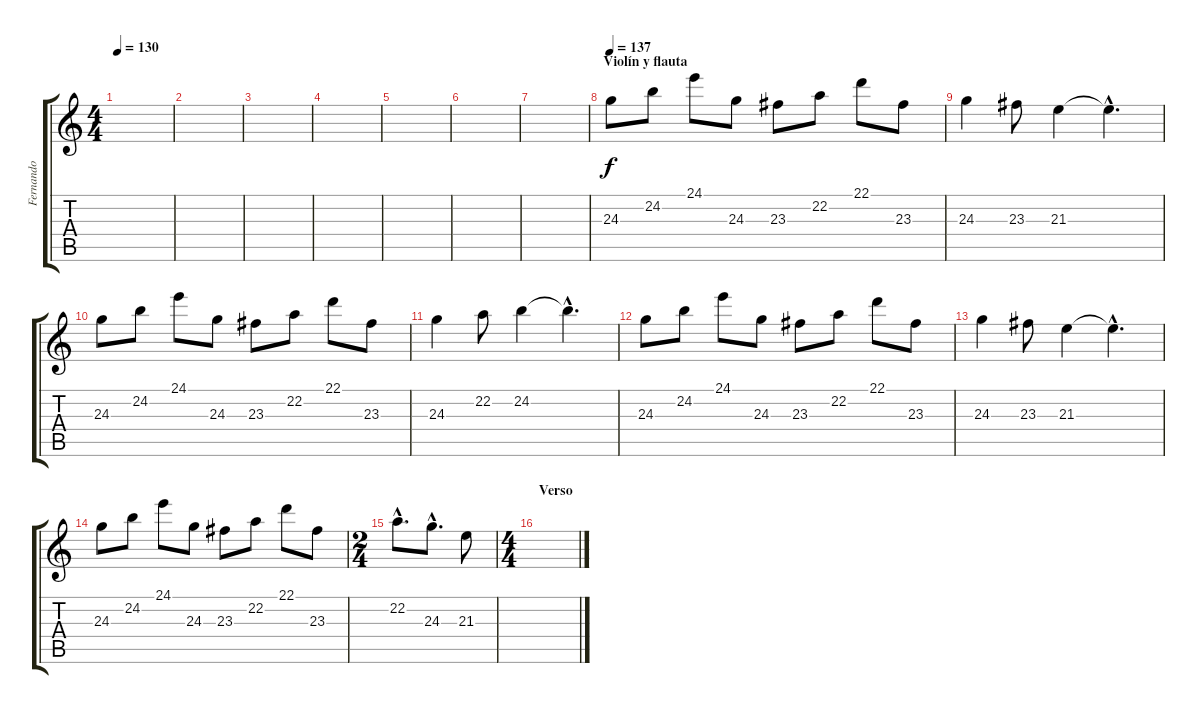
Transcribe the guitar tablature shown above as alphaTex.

\track ("Fernando" "Fernando") {instrument flute}
\staff {score tabs}
\tuning (E4 B3 G3 D3 A2 E2) {hide}
\ts (4 4)
\tempo 130
\clef g2
\ks c
|
|
|
|
|
|
|
\section ("" "Violín y flauta")
\tempo 137
24.3.8{volume 16} 24.2.8 24.1.8 24.3.8 23.3.8 22.2.8 22.1.8 23.3.8 |
24.3.4 23.3.8 21.3.4 21.3{hac t}.4{d} |
24.3.8 24.2.8 24.1.8 24.3.8 23.3.8 22.2.8 22.1.8 23.3.8 |
24.3.4 22.2.8 24.2.4 24.2{hac t}.4{d} |
24.3.8 24.2.8 24.1.8 24.3.8 23.3.8 22.2.8 22.1.8 23.3.8 |
24.3.4 23.3.8 21.3.4 21.3{hac t}.4{d} |
24.3.8 24.2.8 24.1.8 24.3.8 23.3.8 22.2.8 22.1.8 23.3.8 |
\ts (2 4)
22.2{hac}.8{d} 24.3{hac}.8{d} 21.3.8 |
\ts (4 4)
\section ("" "Verso")
